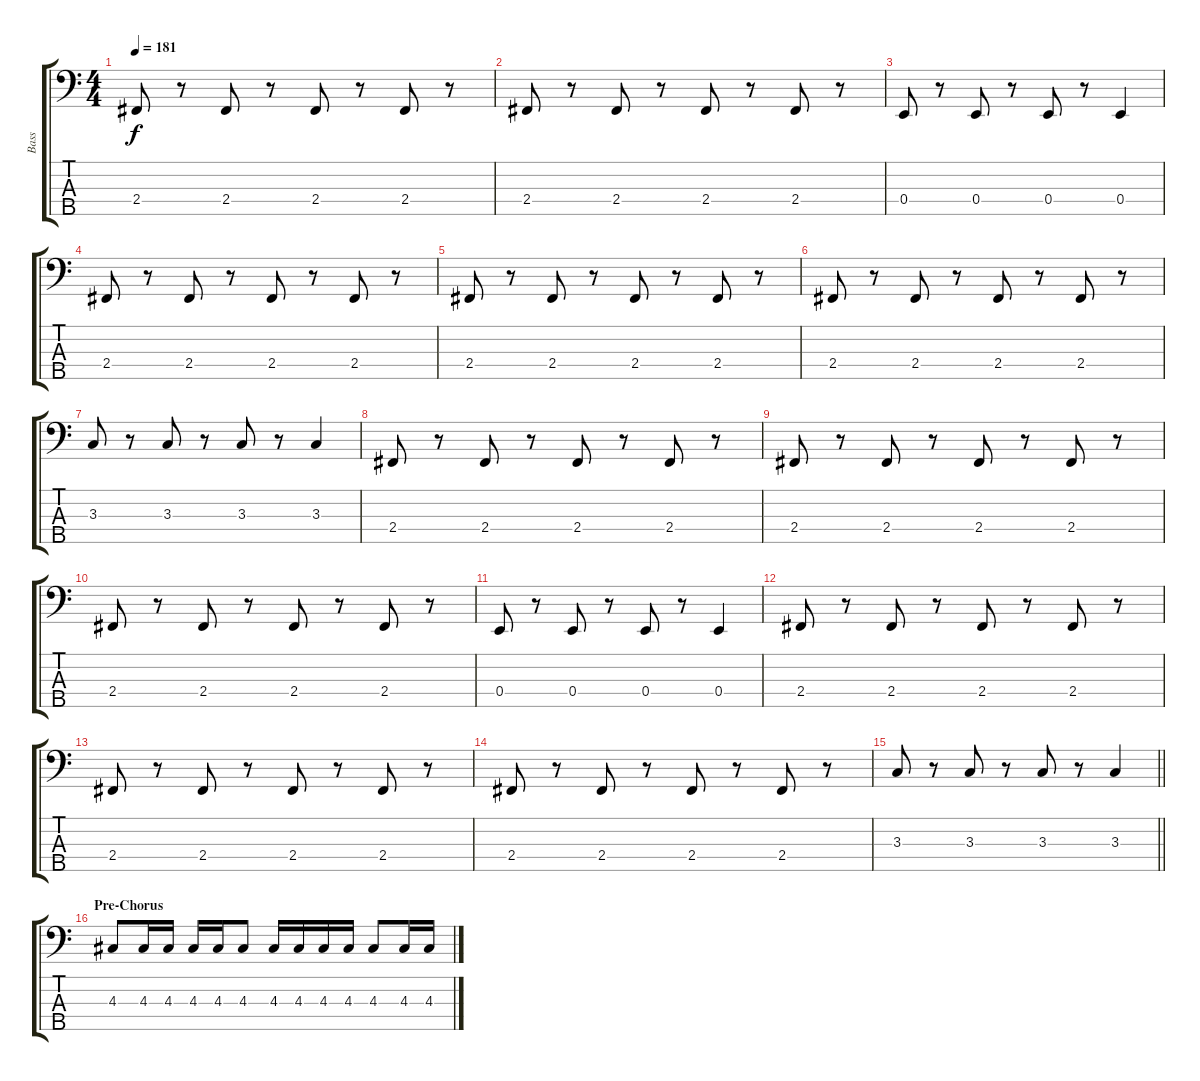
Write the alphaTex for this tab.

\track ("Bass" "Bass") {instrument electricbassfinger}
\staff {score tabs}
\tuning (G2 D2 A1 E1 B0) {hide}
\ts (4 4)
\tempo 181
\clef f4
\ks c
2.4.8{dy f} r.8 2.4.8 r.8 2.4.8 r.8 2.4.8 r.8 |
2.4.8 r.8 2.4.8 r.8 2.4.8 r.8 2.4.8 r.8 |
0.4.8 r.8 0.4.8 r.8 0.4.8 r.8 0.4.4 |
2.4.8 r.8 2.4.8 r.8 2.4.8 r.8 2.4.8 r.8 |
2.4.8 r.8 2.4.8 r.8 2.4.8 r.8 2.4.8 r.8 |
2.4.8 r.8 2.4.8 r.8 2.4.8 r.8 2.4.8 r.8 |
3.3.8 r.8 3.3.8 r.8 3.3.8 r.8 3.3.4 |
2.4.8 r.8 2.4.8 r.8 2.4.8 r.8 2.4.8 r.8 |
2.4.8 r.8 2.4.8 r.8 2.4.8 r.8 2.4.8 r.8 |
2.4.8 r.8 2.4.8 r.8 2.4.8 r.8 2.4.8 r.8 |
0.4.8 r.8 0.4.8 r.8 0.4.8 r.8 0.4.4 |
2.4.8 r.8 2.4.8 r.8 2.4.8 r.8 2.4.8 r.8 |
2.4.8 r.8 2.4.8 r.8 2.4.8 r.8 2.4.8 r.8 |
2.4.8 r.8 2.4.8 r.8 2.4.8 r.8 2.4.8 r.8 |
\barLineRight lightlight
3.3.8 r.8 3.3.8 r.8 3.3.8 r.8 3.3.4 |
\section ("" "Pre-Chorus")
4.3.8 4.3.16 4.3.16 4.3.16 4.3.16 4.3.8 4.3.16 4.3.16 4.3.16 4.3.16 4.3.8 4.3.16 4.3.16
